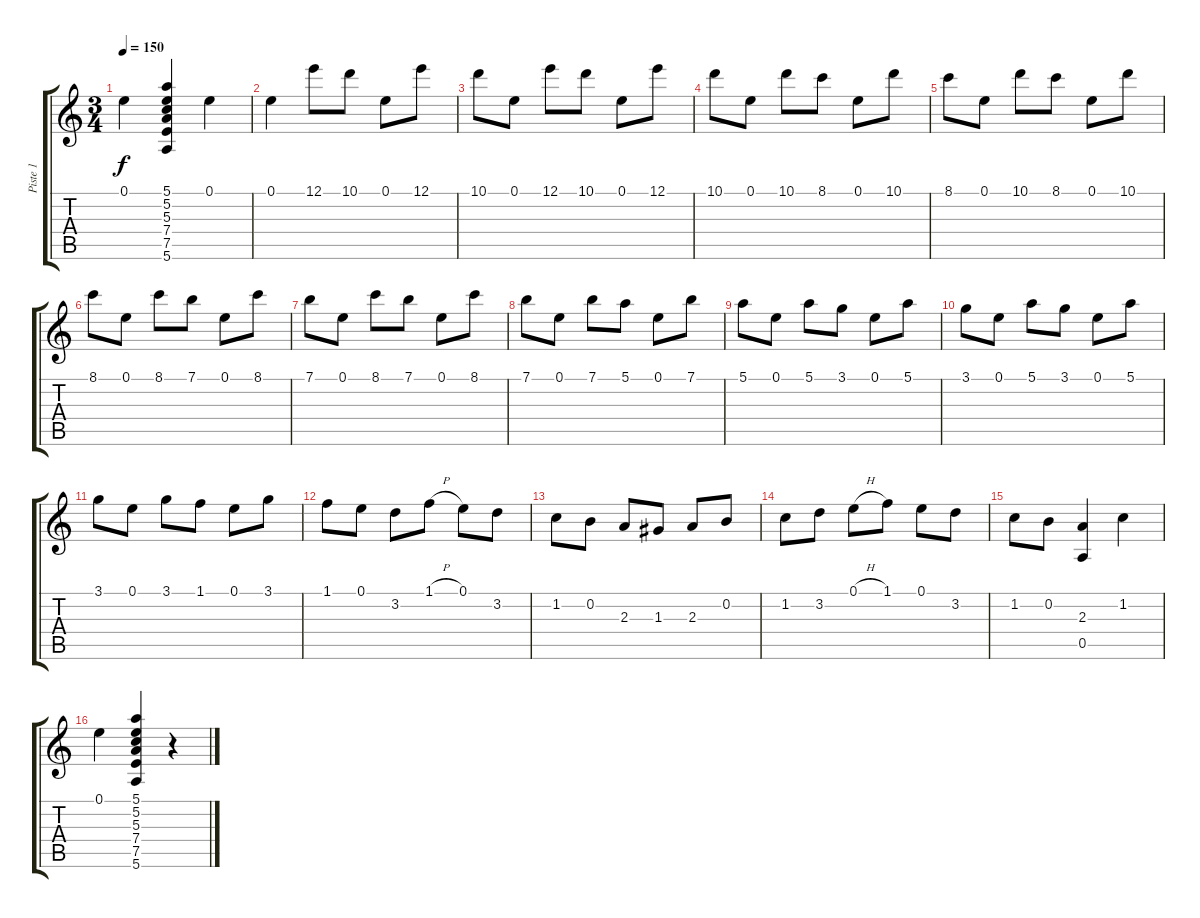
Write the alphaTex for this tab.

\track ("Piste 1" "Piste 1") {instrument acousticguitarnylon}
\staff {score tabs}
\tuning (E4 B3 G3 D3 A2 E2) {hide}
\ts (3 4)
\tempo 150
\clef g2
\ks c
0.1.4{dy f} (5.1 5.2 5.3 7.4 7.5 5.6).4 0.1.4 |
0.1.4 12.1.8 10.1.8 0.1.8 12.1.8 |
10.1.8 0.1.8 12.1.8 10.1.8 0.1.8 12.1.8 |
10.1.8 0.1.8 10.1.8 8.1.8 0.1.8 10.1.8 |
8.1.8 0.1.8 10.1.8 8.1.8 0.1.8 10.1.8 |
8.1.8 0.1.8 8.1.8 7.1.8 0.1.8 8.1.8 |
7.1.8 0.1.8 8.1.8 7.1.8 0.1.8 8.1.8 |
7.1.8 0.1.8 7.1.8 5.1.8 0.1.8 7.1.8 |
5.1.8 0.1.8 5.1.8 3.1.8 0.1.8 5.1.8 |
3.1.8 0.1.8 5.1.8 3.1.8 0.1.8 5.1.8 |
3.1.8 0.1.8 3.1.8 1.1.8 0.1.8 3.1.8 |
1.1.8 0.1.8 3.2.8 1.1{h}.8 0.1.8 3.2.8 |
1.2.8 0.2.8 2.3.8 1.3.8 2.3.8 0.2.8 |
1.2.8 3.2.8 0.1{h}.8 1.1.8 0.1.8 3.2.8 |
1.2.8 0.2.8 (2.3 0.5).4 1.2.4 |
0.1.4 (5.1 5.2 5.3 7.4 7.5 5.6).4 r.4
